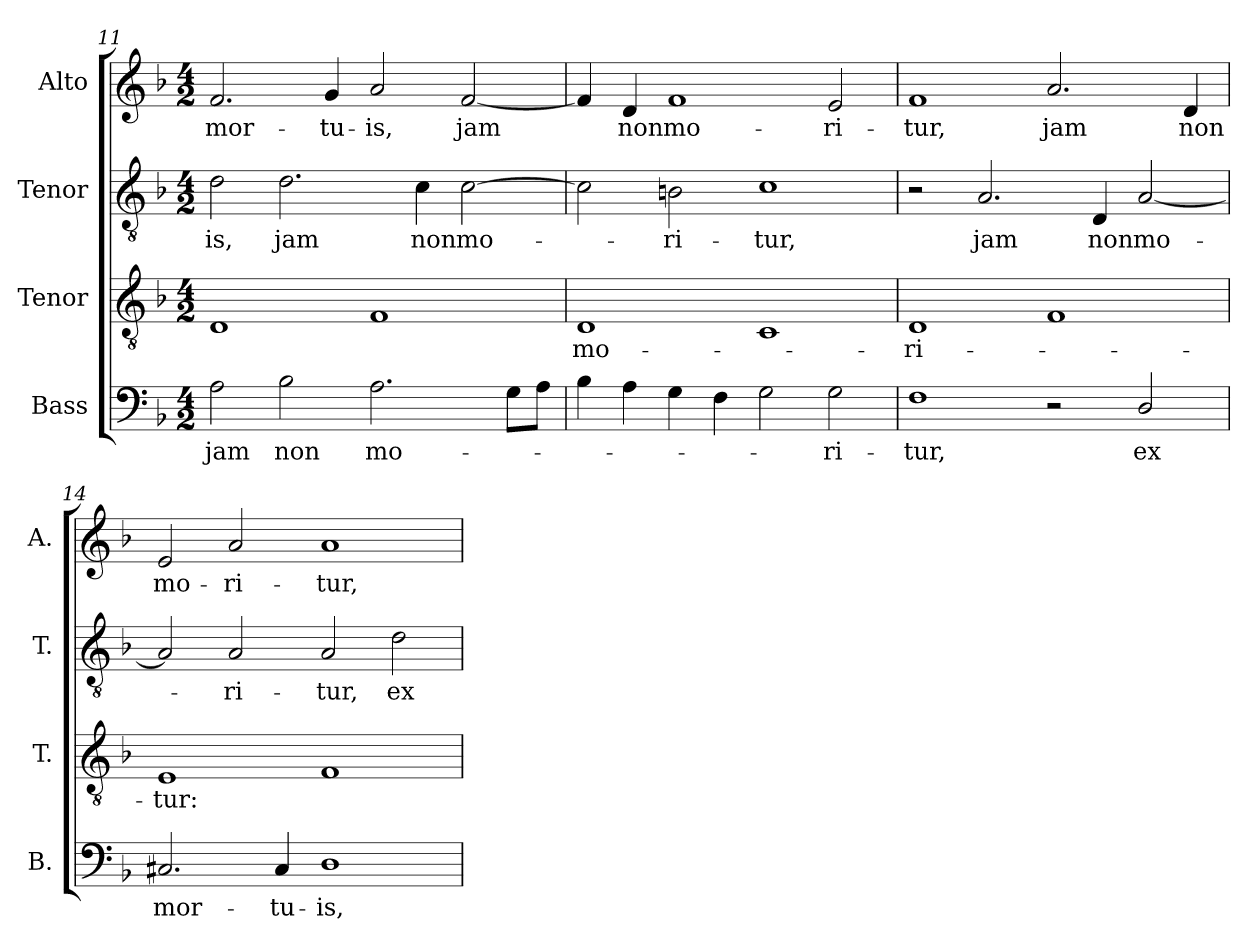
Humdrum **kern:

**kern	**text	**kern	**text	**kern	**text	**kern	**text
*part4	*part4	*part3	*part3	*part2	*part2	*part1	*part1
*staff4	*staff4	*staff3	*staff3	*staff2	*staff2	*staff1	*staff1
*I"Bass	*	*I"Tenor	*	*I"Tenor	*	*I"Alto	*
*I'B.	*	*I'T.	*	*I'T.	*	*I'A.	*
*clefF4	*	*clefGv2	*	*clefGv2	*	*clefG2	*
*	*	*ITrd7c12	*	*ITrd7c12	*	*	*
*k[b-]	*	*k[b-]	*	*k[b-]	*	*k[b-]	*
*F:	*	*F:	*	*F:	*	*F:	*
*M4/2	*	*M4/2	*	*M4/2	*	*M4/2	*
=11	=11	=11	=11	=11	=11	=11	=11
!	!LO:LY:b:color=#000000	!	!	!	!	!	!
!	!	!	!	!	!LO:LY:b:color=#000000	!	!
!	!	!	!	!	!	!	!LO:LY:b:color=#000000
2Ai\	jam	1DDi	.	2Di\	-is,	2.fi/	mor-
!	!LO:LY:b:color=#000000	!	!	!	!	!	!
!	!	!	!	!	!LO:LY:b:color=#000000	!	!
2B-i\	non	.	.	2.Di\	jam	.	.
!	!	!	!	!	!	!	!LO:LY:b:color=#000000
.	.	.	.	.	.	4gi/	-tu-
!	!LO:LY:b:color=#000000	!	!	!	!	!	!
!	!	!	!	!	!	!	!LO:LY:b:color=#000000
2.Ai\	mo-	1FFi	.	.	.	2ai/	-is,
!	!	!	!	!	!LO:LY:b:color=#000000	!	!
.	.	.	.	4Ci\	non	.	.
!	!	!	!	!	!LO:LY:b:color=#000000	!	!
!	!	!	!	!	!	!	!LO:LY:b:color=#000000
.	.	.	.	[2Ci\	mo-	[2fi/	jam
8Gi\L	.	.	.	.	.	.	.
8Ai\J	.	.	.	.	.	.	.
=12	=12	=12	=12	=12	=12	=12	=12
!	!	!	!LO:LY:b:color=#000000	!	!	!	!
4B-i\	.	1DDi	mo-	2Ci\]	.	4fi/]	.
!	!	!	!	!	!	!	!LO:LY:b:color=#000000
4Ai\	.	.	.	.	.	4di/	non
!	!	!	!	!	!LO:LY:b:color=#000000	!	!
!	!	!	!	!	!	!	!LO:LY:b:color=#000000
4Gi\	.	.	.	2BBni\	-ri-	1fi	mo-
4Fi\	.	.	.	.	.	.	.
!	!	!	!	!	!LO:LY:b:color=#000000	!	!
2Gi\	.	1CCi	.	1Ci	-tur,	.	.
!	!LO:LY:b:color=#000000	!	!	!	!	!	!
!	!	!	!	!	!	!	!LO:LY:b:color=#000000
2Gi\	-ri-	.	.	.	.	2ei/	-ri-
!!LO:LB:g=z
=13	=13	=13	=13	=13	=13	=13	=13
!	!LO:LY:b:color=#000000	!	!	!	!	!	!
!	!	!	!LO:LY:b:color=#000000	!	!	!	!
!	!	!	!	!	!	!	!LO:LY:b:color=#000000
1Fi	-tur,	1DDi	-ri-	2r	.	1fi	-tur,
!	!	!	!	!	!LO:LY:b:color=#000000	!	!
.	.	.	.	2.AAi/	jam	.	.
!	!	!	!	!	!	!	!LO:LY:b:color=#000000
2r	.	1FFi	.	.	.	2.ai/	jam
!	!	!	!	!	!LO:LY:b:color=#000000	!	!
.	.	.	.	4DDi/	non	.	.
!	!LO:LY:b:color=#000000	!	!	!	!	!	!
!	!	!	!	!	!LO:LY:b:color=#000000	!	!
2Di/	ex	.	.	[2AAi/	mo-	.	.
!	!	!	!	!	!	!	!LO:LY:b:color=#000000
.	.	.	.	.	.	4di/	non
=14	=14	=14	=14	=14	=14	=14	=14
!	!LO:LY:b:color=#000000	!	!	!	!	!	!
!	!	!	!LO:LY:b:color=#000000	!	!	!	!
!	!	!	!	!	!	!	!LO:LY:b:color=#000000
2.C#Xi/	mor-	1EEi	-tur:	2AAi/]	.	2ei/	mo-
!	!	!	!	!	!LO:LY:b:color=#000000	!	!
!	!	!	!	!	!	!	!LO:LY:b:color=#000000
.	.	.	.	2AAi/	-ri-	2ai/	-ri-
!	!LO:LY:b:color=#000000	!	!	!	!	!	!
4C#i/	-tu-	.	.	.	.	.	.
!	!LO:LY:b:color=#000000	!	!	!	!	!	!
!	!	!	!	!	!LO:LY:b:color=#000000	!	!
!	!	!	!	!	!	!	!LO:LY:b:color=#000000
1Di	-is,	1FFi	.	2AAi/	-tur,	1ai	-tur,
!	!	!	!	!	!LO:LY:b:color=#000000	!	!
.	.	.	.	2Di\	ex	.	.
=	=	=	=	=	=	=	=
*-	*-	*-	*-	*-	*-	*-	*-
